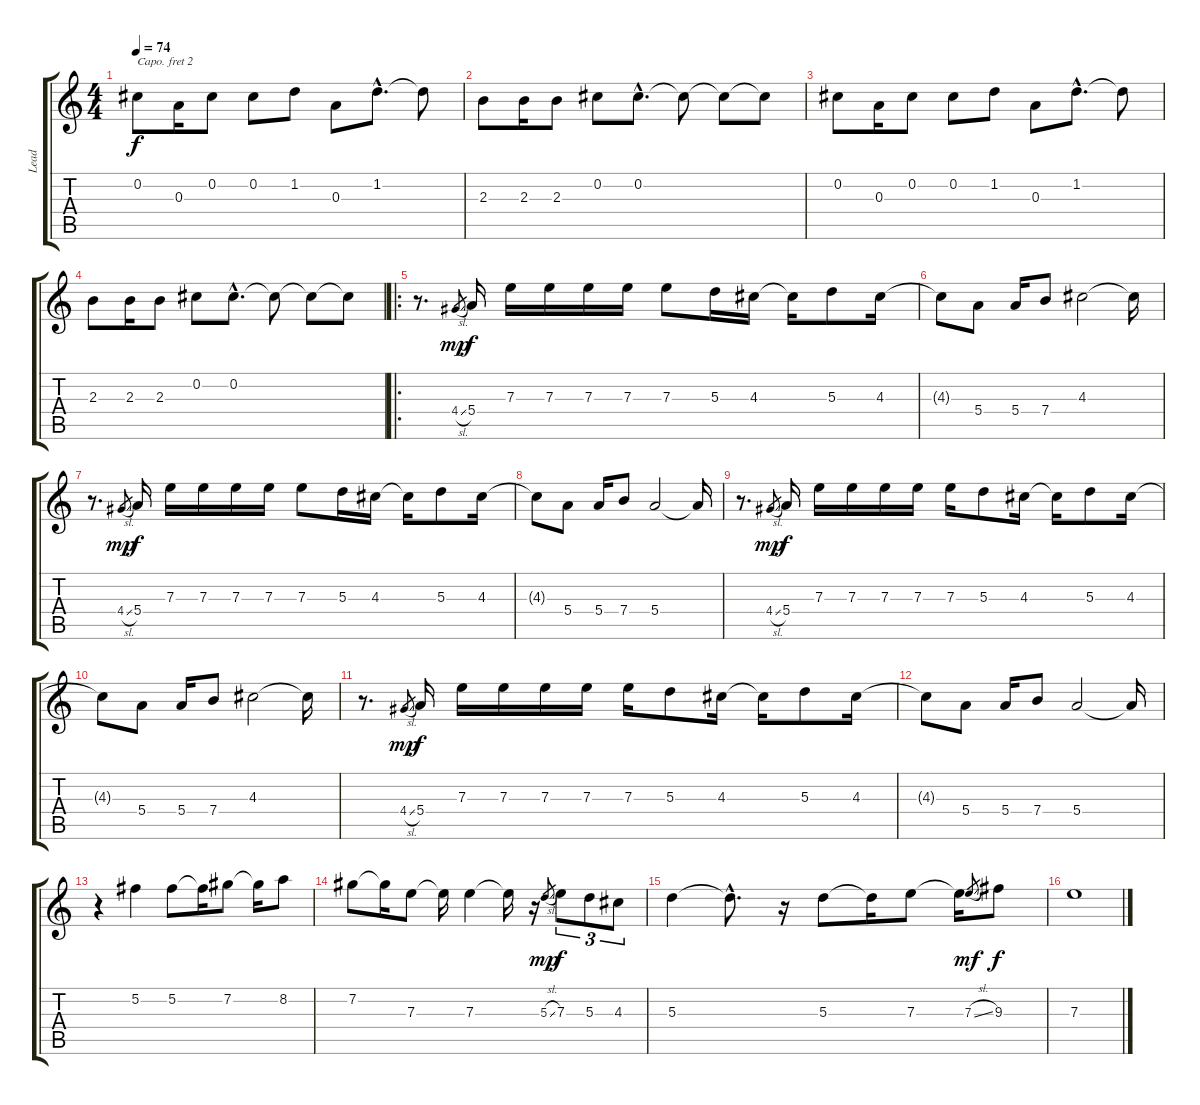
\track ("Lead" "Lead") {instrument acousticguitarnylon}
\staff {score tabs}
\capo 2
\tuning (E4 B3 G3 D3 A2 E2) {hide}
\ts (4 4)
\tempo 74
\clef g2
\ks c
0.2.8{dy f instrument acousticguitarnylon} 0.3.16 0.2.8 0.2.8 1.2.8 0.3.8 1.2{hac}.8{d} 1.2{t}.8 |
2.3.8 2.3.16 2.3.8 0.2.8 0.2{hac}.8{d} 0.2{t}.8 0.2{t}.8 0.2{t}.8 |
0.2.8 0.3.16 0.2.8 0.2.8 1.2.8 0.3.8 1.2{hac}.8{d} 1.2{t}.8 |
2.3.8 2.3.16 2.3.8 0.2.8 0.2{hac}.8{d} 0.2{t}.8 0.2{t}.8 0.2{t}.8 |
\ro
r.8{d} 4.4{sl}.8{gr dy mp} 5.4.16{dy f} 7.3.16 7.3.16 7.3.16 7.3.16 7.3.8 5.3.16 4.3.16 4.3{t}.16 5.3.8 4.3.16 |
4.3{t}.8 5.4.8 5.4.16 7.4.8 4.3.2 4.3{t}.16 |
r.8{d} 4.4{sl}.8{gr dy mp} 5.4.16{dy f} 7.3.16 7.3.16 7.3.16 7.3.16 7.3.8 5.3.16 4.3.16 4.3{t}.16 5.3.8 4.3.16 |
4.3{t}.8 5.4.8 5.4.16 7.4.8 5.4.2 5.4{t}.16 |
r.8{d} 4.4{sl}.8{gr dy mp} 5.4.16{dy f} 7.3.16 7.3.16 7.3.16 7.3.16 7.3.16 5.3.8 4.3.16 4.3{t}.16 5.3.8 4.3.16 |
4.3{t}.8 5.4.8 5.4.16 7.4.8 4.3.2 4.3{t}.16 |
r.8{d} 4.4{sl}.8{gr dy mp} 5.4.16{dy f} 7.3.16 7.3.16 7.3.16 7.3.16 7.3.16 5.3.8 4.3.16 4.3{t}.16 5.3.8 4.3.16 |
4.3{t}.8 5.4.8 5.4.16 7.4.8 5.4.2 5.4{t}.16 |
r.4 5.2.4 5.2.8 5.2{t}.16 7.2.8 7.2{t}.16 8.2.8 |
7.2.8 7.2{t}.16 7.3.8 7.3{t}.16 7.3.4 7.3{t}.16 r.16 5.3{sl}.8{gr dy mp} 7.3.8{tu (3 2) dy f} 5.3.8{tu (3 2)} 4.3.8{tu (3 2)} |
5.3.4 5.3{hac t}.8{d} r.16 5.3.8 5.3{t}.16 7.3.8 7.3{t}.16 7.3{sl}.8{gr dy mf} 9.3.8{dy f} |
7.3.1
